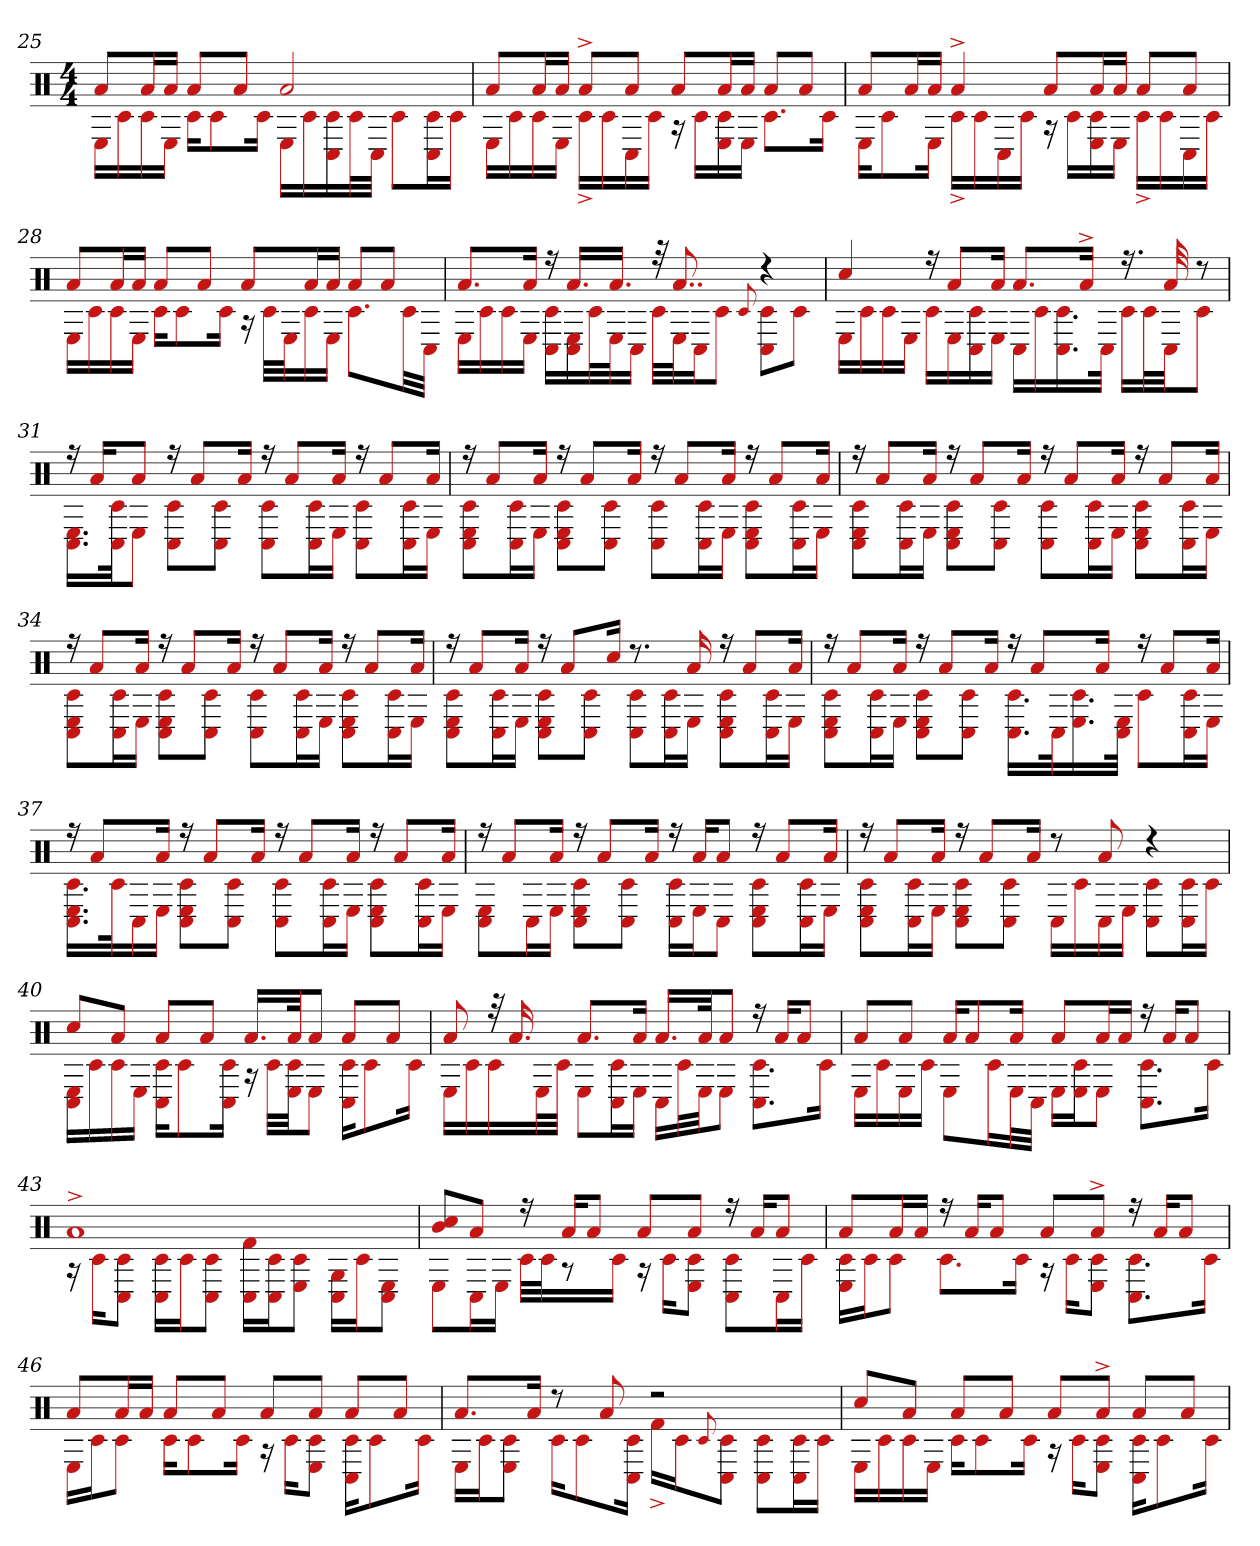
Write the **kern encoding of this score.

**kern
*part1
*staff1
*clefX
*k[]
*M4/4
=25
*^
8aL	16ELL
.	16c#
16aL	16c#
16aJJ	16EJJ
8aL	16c#KL
.	8c#
8aJ	.
.	16c#Jk
2a	16ELL
.	16c#
.	16C# 16c#
.	32c#L
.	32C#JJJ
.	8c#L
.	16C# 16c#L
.	16c#JJ
=26	=26
8aL	16ELL
.	16c#
16aL	16c#
16aJJ	16EJJ
8a^L	16c#^LL
.	16c#
8aJ	16C#
.	16c#JJ
8aL	16r
.	16c#LL
16aL	16c# 16E
16aJJ	16EJJ
8aL	8.c#L
8aJ	.
.	16c#Jk
=27	=27
8aL	16EKL
.	8c#
16aL	.
16aJJ	16EJk
4a^	16c#^LL
.	16c#
.	16C#
.	16c#JJ
8aL	16r
.	16c#LL
16aL	16c# 16E
16aJJ	16EJJ
8aL	16c#^LL
.	16c#
8aJ	16C#
.	16c#JJ
=28	=28
8aL	16ELL
.	16c#
16aL	16c#
16aJJ	16EJJ
8aL	16c#KL
.	8c#
8aJ	.
.	16c#Jk
8aL	16r
.	32c#LLL
.	32EJ
16aL	16c#
16aJJ	16EJJ
8aL	8.c#L
8aJ	.
.	32c#LL
.	32C#JJJ
=29	=29
8.aL	16ELL
.	16c#
.	16c#
16aJk	16EJJ
16r	16C# 16c#LL
16.aLL	16E 16C#
.	32c#L
16.aJJ	32EJ
.	16C#JJ
32r	32c#LLL
8..a	32EJ
.	16C#J
.	8c#J
.	8qqc#
4r	8C# 8c#L
.	8c#J
=30	=30
4cc#	16ELL
.	16c#
.	16c#
.	16EJJ
16r	16c#LL
8aL	16E
.	16C# 16c#
16aJk	16EJJ
8.aL	16C#LL
.	16c#
.	16.C# 16.c#
16a^Jk	.
.	32C#JJk
16.r	16c#LL
.	32c#L
32a	32C#JJ
8r	8c#J
=31	=31
16r	16.C# 16.ELL
16aKL	.
.	32C# 32c#Jk
8aJ	8EJ
16r	8C# 8c#L
8aL	.
.	8c# 8C#J
16aJk	.
16r	8C# 8c#L
8aL	.
.	16c# 16C#L
16aJk	16EJJ
16r	8C# 8c#L
8aL	.
.	16C# 16c#L
16aJk	16EJJ
=32	=32
16r	8C# 8E 8c#L
8aL	.
.	16c# 16C#L
16aJk	16EJJ
16r	8c# 8E 8C#L
8aL	.
.	8c# 8C#J
16aJk	.
16r	8c# 8C#L
8aL	.
.	16C# 16c#L
16aJk	16EJJ
16r	8E 8C# 8c#L
8aL	.
.	16C# 16c#L
16aJk	16EJJ
=33	=33
16r	8C# 8E 8c#L
8aL	.
.	16c# 16C#L
16aJk	16EJJ
16r	8c# 8C# 8EL
8aL	.
.	8c# 8C#J
16aJk	.
16r	8C# 8c#L
8aL	.
.	16C# 16c#L
16aJk	16EJJ
16r	8C# 8E 8c#L
8aL	.
.	16C# 16c#L
16aJk	16EJJ
=34	=34
16r	8c# 8C# 8EL
8aL	.
.	16C# 16c#L
16aJk	16EJJ
16r	8E 8C# 8c#L
8aL	.
.	8C# 8c#J
16aJk	.
16r	8c# 8C#L
8aL	.
.	16C# 16c#L
16aJk	16EJJ
16r	8C# 8c# 8EL
8aL	.
.	16C# 16c#L
16aJk	16EJJ
=35	=35
16r	8C# 8E 8c#L
8aL	.
.	16c# 16C#L
16aJk	16EJJ
16r	8E 8c# 8C#L
8aL	.
.	8c# 8C#J
16cc#Jk	.
8.r	8c# 8C#L
.	16C# 16c#L
16a	16EJJ
16r	8C# 8c# 8EL
8aL	.
.	16C# 16c#L
16aJk	16EJJ
=36	=36
16r	8C# 8c# 8EL
8aL	.
.	16C# 16c#L
16aJk	16EJJ
16r	8C# 8E 8c#L
8aL	.
.	8C# 8c#J
16aJk	.
16r	16.C# 16.c#LL
8aL	.
.	32C#k
.	16.c# 16.E
16aJk	.
.	32E 32C#JJk
16r	8c#L
8aL	.
.	16C# 16c#L
16aJk	16EJJ
=37	=37
16r	16.C# 16.c# 16.ELL
8aL	.
.	32c#k
.	16C#
16aJk	16EJJ
16r	8E 8C# 8c#L
8aL	.
.	8c# 8C#J
16aJk	.
16r	8C# 8c#L
8aL	.
.	16C# 16c#L
16aJk	16EJJ
16r	8C# 8c# 8EL
8aL	.
.	16C# 16c#L
16aJk	16EJJ
=38	=38
16r	8C# 8EL
8aL	.
.	16C#L
16aJk	16EJJ
16r	8C# 8c# 8EL
8aL	.
.	8C# 8c#J
16aJk	.
16r	16C# 16c#LL
16aKL	16EJ
8aJ	8C#J
16r	8C# 8c# 8EL
8aL	.
.	16c# 16C#L
16aJk	16EJJ
=39	=39
16r	8C# 8c# 8EL
8aL	.
.	16C# 16c#L
16aJk	16EJJ
16r	8C# 8c# 8EL
8aL	.
.	8C# 8c#J
16aJk	.
8r	16C#LL
.	16c#
8a	16C#
.	16EJJ
4r	8C# 8c#L
.	16C# 16c#L
.	16c#JJ
=40	=40
8cc#L	16C# 16ELL
.	16c#
8aJ	16c#
.	16EJJ
8aL	16C# 16c#KL
.	8c#
8aJ	.
.	16c# 16C#Jk
16.aLL	16r
.	32c#LLL
32aJk	32c# 32EJJ
8aJ	8EJ
8aL	16c# 16C#KL
.	8c#
8aJ	.
.	16c#Jk
=41	=41
8a	16ELL
.	16c#
32r	16c#
16.a	.
.	32EL
.	32c#JJJ
8.aL	8EL
.	16C# 16c#L
16aJk	16EJJ
16.aLL	16C#LL
.	32c#L
32aJk	32EJJ
8aJ	8EJ
16r	8.c# 8.C#L
16aKL	.
8aJ	.
.	16c#Jk
=42	=42
8aL	16ELL
.	16c#
8aJ	16E
.	16c#JJ
16aKL	8EL
8a	.
.	16c#L
16aJk	32EL
.	32C#JJJ
8aL	16ELL
.	16c# 16EJ
16aL	8EJ
16aJJ	.
16r	8.c# 8.C#L
16aKL	.
8aJ	.
.	16c#Jk
=43	=43
1a^	16r
.	16c#KL
.	8C# 8c#J
.	16c# 16C#LL
.	16c#J
.	8C# 8c#J
.	16C# 16f#LL
.	16c# 16C#J
.	8c# 8EJ
.	16C# 16GLL
.	16c#J
.	8C# 8EJ
=44	=44
8b 8cc#L	8EL
8aJ	16C#L
.	16EJJ
16r	32c#LLL
.	32c#J
16aKL	8r
8aJ	.
.	16c#JJ
8aL	16r
.	16c#KL
8aJ	8E 8c#J
16r	8C# 8c#L
16aKL	.
8aJ	16C#L
.	16c#JJ
=45	=45
8aL	16c# 16ELL
.	16c#J
16aL	8c#J
16aJJ	.
16r	8.c#L
16aKL	.
8aJ	.
.	16c#Jk
8aL	16r
.	16c#KL
8a^J	8c# 8EJ
16r	8.C# 8.c#L
16aKL	.
8aJ	.
.	16c#Jk
=46	=46
8aL	16ELL
.	16c#J
16aL	8c#J
16aJJ	.
8aL	16c#KL
.	8c#
8aJ	.
.	16c#Jk
8aL	16r
.	16c#KL
8aJ	8c# 8EJ
8aL	16C# 16c#KL
.	8c#
8aJ	.
.	16c#Jk
=47	=47
8.aL	16ELL
.	16c#J
.	8E 8c#J
16aJk	.
8r	16c#KL
.	8c#
8a	.
.	16c# 16C#Jk
2r	16f#^LL
.	16c#J
.	8qqc#
.	8C# 8c#J
.	8C# 8c#L
.	16C# 16c#L
.	16c#JJ
=48	=48
8cc#L	16ELL
.	16c#
8aJ	16c#
.	16EJJ
8aL	16c#KL
.	8c#
8aJ	.
.	16c#Jk
8aL	16r
.	16c#KL
8a^J	8c# 8EJ
8aL	16C# 16c#KL
.	8c#
8aJ	.
.	16c#Jk
*v	*v
=
*-
